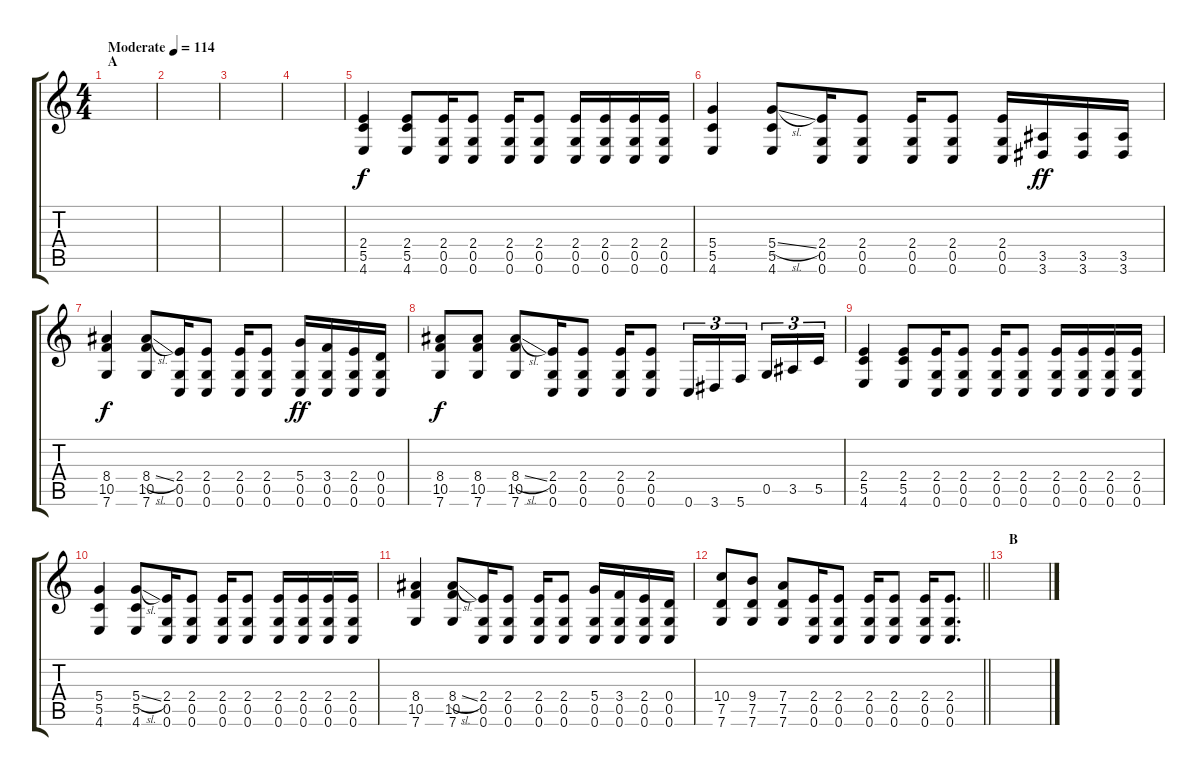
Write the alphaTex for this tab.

\track "" {instrument distortionguitar}
\staff {score tabs}
\tuning (G4 E4 A3 D3 G2 C2) {hide}
\ts (4 4)
\section ("" "A")
\tempo (114 "Moderate")
\clef g2
\ks c
|
|
|
|
(2.4 5.5 4.6).4 (2.4 5.5 4.6).8 (2.4 0.5 0.6).16 (2.4 0.5 0.6).8 (2.4 0.5 0.6).16 (2.4 0.5 0.6).8 (2.4 0.5 0.6).16 (2.4 0.5 0.6).16 (2.4 0.5 0.6).16 (2.4 0.5 0.6).16 |
(5.4 5.5 4.6).4 (5.4{sl} 5.5 4.6).8 (2.4 0.5 0.6).16 (2.4 0.5 0.6).8 (2.4 0.5 0.6).16 (2.4 0.5 0.6).8 (2.4 0.5 0.6).16 (3.5 3.6).16{dy ff} (3.5 3.6).16 (3.5 3.6).16 |
(8.4 10.5 7.6).4{dy f} (8.4{sl} 10.5 7.6).8 (2.4 0.5 0.6).16 (2.4 0.5 0.6).8 (2.4 0.5 0.6).16 (2.4 0.5 0.6).8 (5.4 0.5 0.6).16{dy ff} (3.4 0.5 0.6).16 (2.4 0.5 0.6).16 (0.4 0.5 0.6).16 |
(8.4 10.5 7.6).8{dy f} (8.4 10.5 7.6).8 (8.4{sl} 10.5 7.6).8 (2.4 0.5 0.6).16 (2.4 0.5 0.6).8 (2.4 0.5 0.6).16 (2.4 0.5 0.6).8 0.6.16{tu (3 2)} 3.6.16{tu (3 2)} 5.6.16{tu (3 2) beam splitsecondary} 0.5.16{tu (3 2)} 3.5.16{tu (3 2)} 5.5.16{tu (3 2)} |
(2.4 5.5 4.6).4 (2.4 5.5 4.6).8 (2.4 0.5 0.6).16 (2.4 0.5 0.6).8 (2.4 0.5 0.6).16 (2.4 0.5 0.6).8 (2.4 0.5 0.6).16 (2.4 0.5 0.6).16 (2.4 0.5 0.6).16 (2.4 0.5 0.6).16 |
(5.4 5.5 4.6).4 (5.4{sl} 5.5 4.6).8 (2.4 0.5 0.6).16 (2.4 0.5 0.6).8 (2.4 0.5 0.6).16 (2.4 0.5 0.6).8 (2.4 0.5 0.6).16 (2.4 0.5 0.6).16 (2.4 0.5 0.6).16 (2.4 0.5 0.6).16 |
(8.4 10.5 7.6).4 (8.4{sl} 10.5 7.6).8 (2.4 0.5 0.6).16 (2.4 0.5 0.6).8 (2.4 0.5 0.6).16 (2.4 0.5 0.6).8 (5.4 0.5 0.6).16 (3.4 0.5 0.6).16 (2.4 0.5 0.6).16 (0.4 0.5 0.6).16 |
\barLineRight lightlight
(10.4 7.5 7.6).8 (9.4 7.5 7.6).8 (7.4 7.5 7.6).8 (2.4 0.5 0.6).16 (2.4 0.5 0.6).8 (2.4 0.5 0.6).16 (2.4 0.5 0.6).8 (2.4 0.5 0.6).16 (2.4 0.5 0.6).8{d} |
\section ("" "B")
